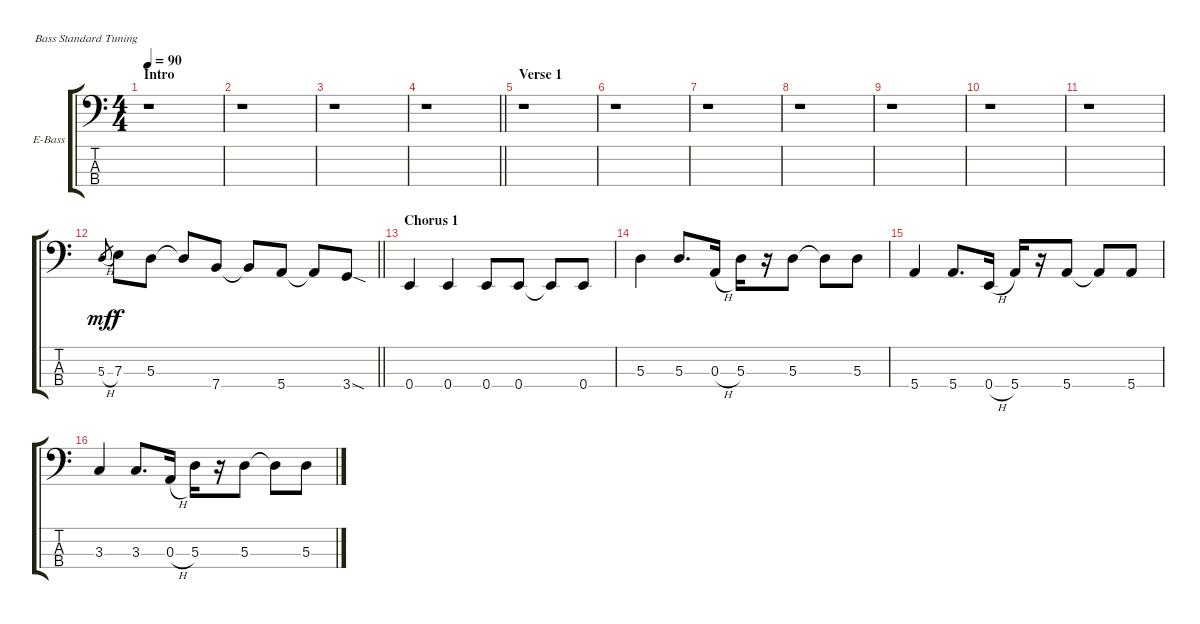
\bracketExtendMode groupsimilarinstruments
\firstSystemTrackNameOrientation horizontal
\otherSystemsTrackNameOrientation horizontal
\track ("Andy Bell (Bass)" "E-Bass") {instrument electricbasspick}
\staff {score tabs}
\tuning (G2 D2 A1 E1)
\ts (4 4)
\beaming (8 2 2 2 2)
\section ("" "Intro")
\tempo 90
\clef f4
\ks c
r.1{dy mf instrument electricbasspick} |
r.1 |
r.1 |
\barLineRight lightlight
r.1 |
\section ("" "Verse 1")
r.1 |
r.1 |
r.1 |
r.1 |
r.1 |
r.1 |
r.1 |
\barLineRight lightlight
5.3{h}.8{gr} 7.3.8{dy f} 5.3.8 5.3{t}.8 7.4.8 7.4{t}.8 5.4.8 5.4{t}.8 3.4{sod}.8 |
\section ("" "Chorus 1")
0.4.4 0.4.4 0.4.8 0.4.8 0.4{t}.8 0.4.8 |
5.3.4 5.3.8{d} 0.3{h}.16 5.3.16 r.16 5.3.8 5.3{t}.8 5.3.8 |
5.4.4 5.4.8{d} 0.4{h}.16 5.4.16 r.16 5.4.8 5.4{t}.8 5.4.8 |
3.3.4 3.3.8{d} 0.3{h}.16 5.3.16 r.16 5.3.8 5.3{t}.8 5.3.8
